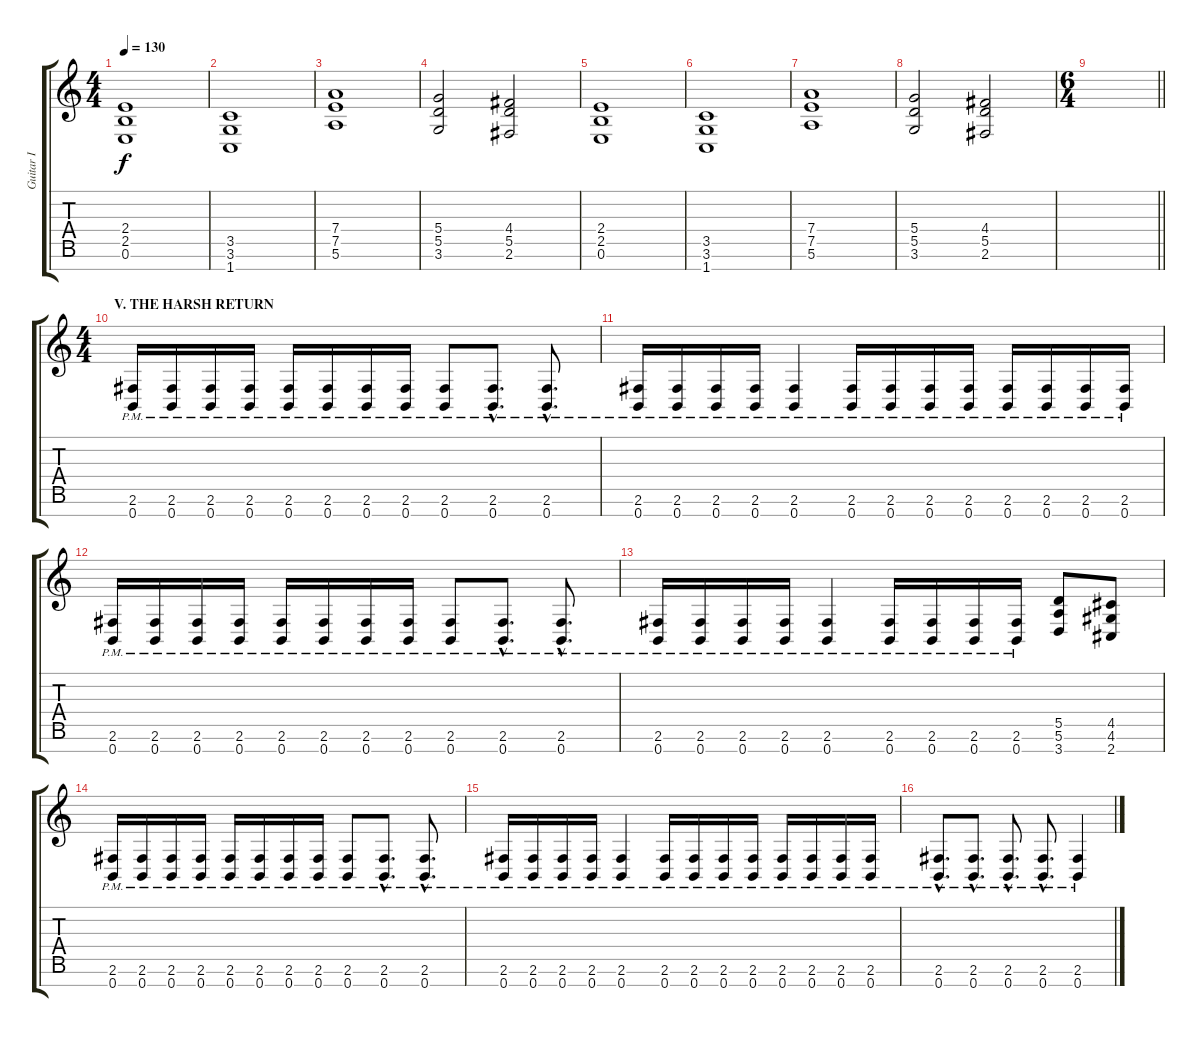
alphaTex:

\track ("Guitar I" "Guitar I") {instrument distortionguitar}
\staff {score tabs}
\tuning (E4 B3 G3 D3 A2 E2 B1) {hide}
\ts (4 4)
\tempo 130
\clef g2
\ks c
(2.4 2.5 0.6).1{dy f} |
(3.5 3.6 1.7).1 |
(7.4 7.5 5.6).1 |
(5.4 5.5 3.6).2 (4.4 5.5 2.6).2 |
(2.4 2.5 0.6).1 |
(3.5 3.6 1.7).1 |
(7.4 7.5 5.6).1 |
(5.4 5.5 3.6).2 (4.4 5.5 2.6).2 |
\ts (6 4)
\barLineRight lightlight
|
\ts (4 4)
\section ("" "V. THE HARSH RETURN")
(2.6{pm} 0.7{pm}).16 (2.6{pm} 0.7{pm}).16 (2.6{pm} 0.7{pm}).16 (2.6{pm} 0.7{pm}).16 (2.6{pm} 0.7{pm}).16 (2.6{pm} 0.7{pm}).16 (2.6{pm} 0.7{pm}).16 (2.6{pm} 0.7{pm}).16 (2.6{pm} 0.7{pm}).8 (2.6{hac pm} 0.7{hac pm}).8{d} (2.6{hac pm} 0.7{hac pm}).8{d} |
(2.6{pm} 0.7{pm}).16 (2.6{pm} 0.7{pm}).16 (2.6{pm} 0.7{pm}).16 (2.6{pm} 0.7{pm}).16 (2.6{pm} 0.7{pm}).4 (2.6{pm} 0.7{pm}).16 (2.6{pm} 0.7{pm}).16 (2.6{pm} 0.7{pm}).16 (2.6{pm} 0.7{pm}).16 (2.6{pm} 0.7{pm}).16 (2.6{pm} 0.7{pm}).16 (2.6{pm} 0.7{pm}).16 (2.6{pm} 0.7{pm}).16 |
(2.6{pm} 0.7{pm}).16 (2.6{pm} 0.7{pm}).16 (2.6{pm} 0.7{pm}).16 (2.6{pm} 0.7{pm}).16 (2.6{pm} 0.7{pm}).16 (2.6{pm} 0.7{pm}).16 (2.6{pm} 0.7{pm}).16 (2.6{pm} 0.7{pm}).16 (2.6{pm} 0.7{pm}).8 (2.6{hac pm} 0.7{hac pm}).8{d} (2.6{hac pm} 0.7{hac pm}).8{d} |
(2.6{pm} 0.7{pm}).16 (2.6{pm} 0.7{pm}).16 (2.6{pm} 0.7{pm}).16 (2.6{pm} 0.7{pm}).16 (2.6{pm} 0.7{pm}).4 (2.6{pm} 0.7{pm}).16 (2.6{pm} 0.7{pm}).16 (2.6{pm} 0.7{pm}).16 (2.6{pm} 0.7{pm}).16 (5.5 5.6 3.7).8 (4.5 4.6 2.7).8 |
(2.6{pm} 0.7{pm}).16 (2.6{pm} 0.7{pm}).16 (2.6{pm} 0.7{pm}).16 (2.6{pm} 0.7{pm}).16 (2.6{pm} 0.7{pm}).16 (2.6{pm} 0.7{pm}).16 (2.6{pm} 0.7{pm}).16 (2.6{pm} 0.7{pm}).16 (2.6{pm} 0.7{pm}).8 (2.6{hac pm} 0.7{hac pm}).8{d} (2.6{hac pm} 0.7{hac pm}).8{d} |
(2.6{pm} 0.7{pm}).16 (2.6{pm} 0.7{pm}).16 (2.6{pm} 0.7{pm}).16 (2.6{pm} 0.7{pm}).16 (2.6{pm} 0.7{pm}).4 (2.6{pm} 0.7{pm}).16 (2.6{pm} 0.7{pm}).16 (2.6{pm} 0.7{pm}).16 (2.6{pm} 0.7{pm}).16 (2.6{pm} 0.7{pm}).16 (2.6{pm} 0.7{pm}).16 (2.6{pm} 0.7{pm}).16 (2.6{pm} 0.7{pm}).16 |
(2.6{hac pm} 0.7{hac pm}).8{d} (2.6{hac pm} 0.7{hac pm}).8{d} (2.6{hac pm} 0.7{hac pm}).8{d} (2.6{hac pm} 0.7{hac pm}).8{d} (2.6{pm} 0.7{pm}).4
